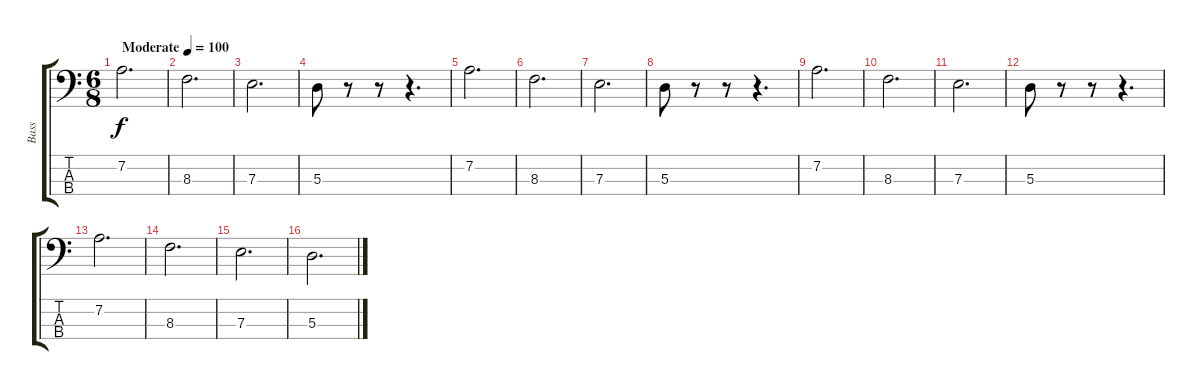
\track ("Bass" "Bass") {instrument electricbassfinger}
\staff {score tabs}
\tuning (G2 D2 A1 E1) {hide}
\ts (6 8)
\tempo (100 "Moderate")
\clef f4
\ks c
7.2.2{d dy f instrument electricbassfinger} |
8.3.2{d} |
7.3.2{d} |
5.3.8 r.8 r.8 r.4{d} |
7.2.2{d} |
8.3.2{d} |
7.3.2{d} |
5.3.8 r.8 r.8 r.4{d} |
7.2.2{d} |
8.3.2{d} |
7.3.2{d} |
5.3.8 r.8 r.8 r.4{d} |
7.2.2{d} |
8.3.2{d} |
7.3.2{d} |
5.3.2{d}
